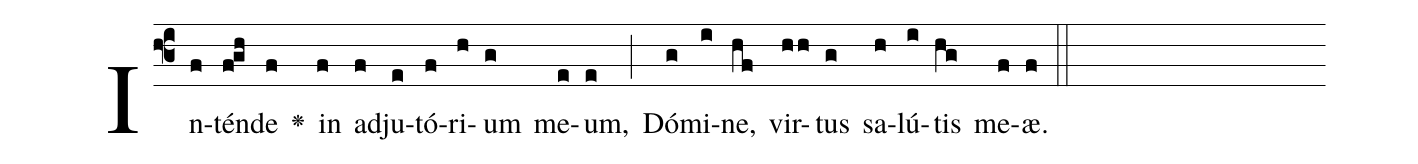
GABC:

%%
(f3)In(f)tén(f!gh)de(f) <v>\greheightstar</v>() in(f) ad(f)ju(e)tó(f)ri(h)um(g) me(e)um,(e) (;) Dó(g)mi(i)ne,(hf) vir(hh)tus(g) sa(h)lú(i)tis(hg) me(f)æ.(f) (::)
